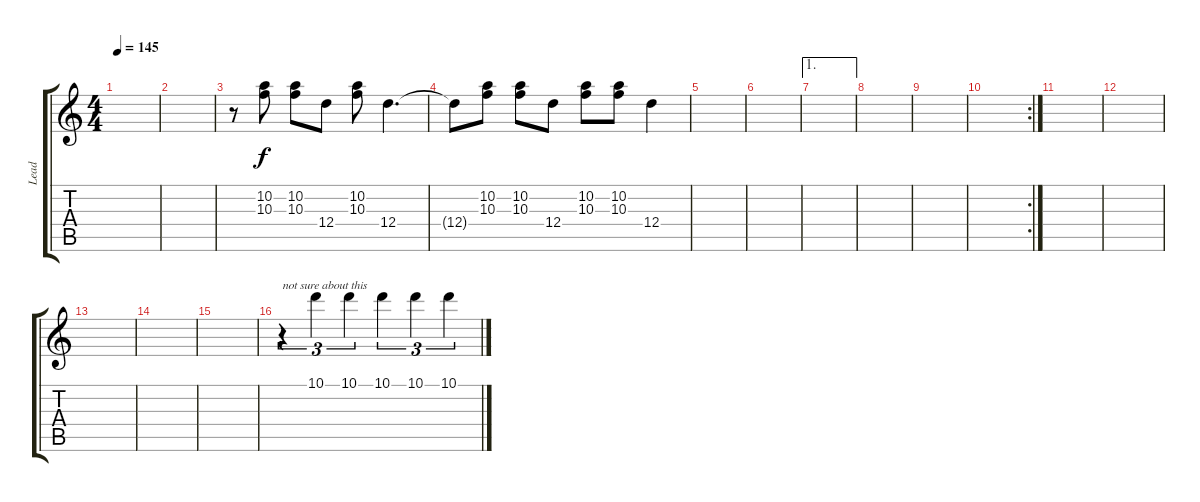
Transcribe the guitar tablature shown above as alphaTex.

\track ("Lead" "Lead") {instrument overdrivenguitar}
\staff {score tabs}
\tuning (E4 B3 G3 D3 A2 E2) {hide}
\ts (4 4)
\tempo 145
\clef g2
\ks c
|
|
r.8 (10.2 10.3).8 (10.2 10.3).8 12.4.8 (10.2 10.3).8 12.4.4{d} |
12.4{t}.8 (10.2 10.3).8 (10.2 10.3).8 12.4.8 (10.2 10.3).8 (10.2 10.3).8 12.4.4 |
|
|
\ae 1
|
|
|
\rc 2
|
|
|
|
|
|
r.4{tu (3 2) txt "not sure about this"} 10.1.4{tu (3 2)} 10.1.4{tu (3 2)} 10.1.4{tu (3 2)} 10.1.4{tu (3 2)} 10.1.4{tu (3 2)}
